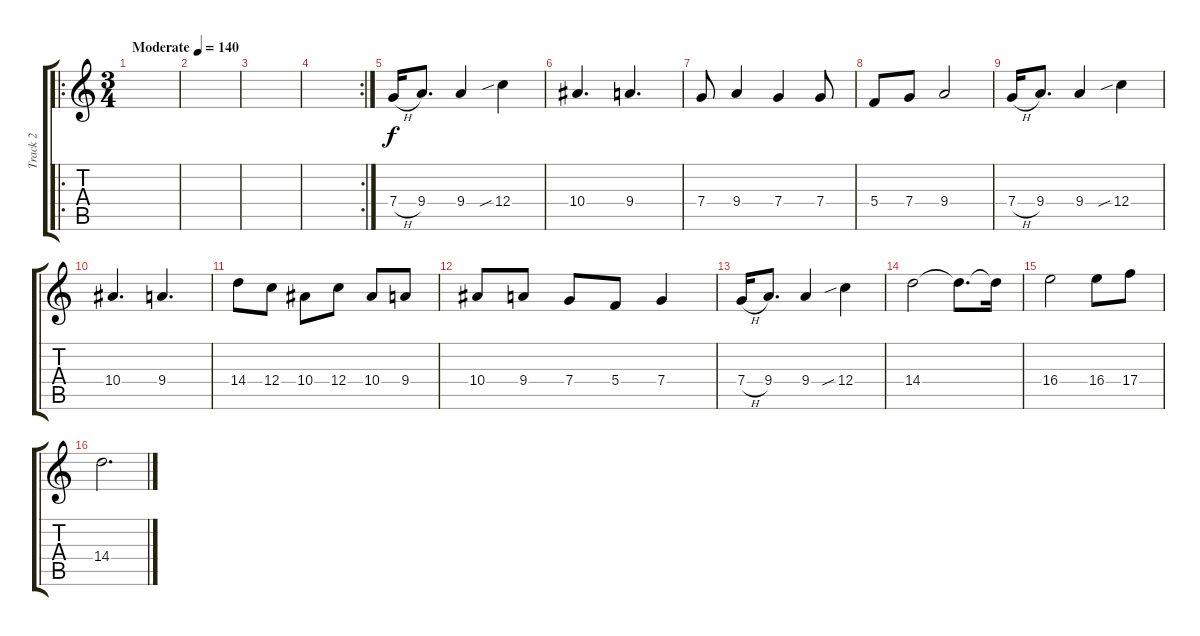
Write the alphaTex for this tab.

\track ("Track 2" "Track 2") {instrument acousticguitarsteel}
\staff {score tabs}
\tuning (D4 A3 F3 C3 G2 C2) {hide}
\ro
\ts (3 4)
\tempo (140 "Moderate")
\clef g2
\ks c
|
|
|
\rc 2
|
7.4{h}.16 9.4.8{d} 9.4.4 12.4{sib}.4 |
10.4.4{d} 9.4.4{d} |
7.4.8 9.4.4 7.4.4 7.4.8 |
5.4.8 7.4.8 9.4.2 |
7.4{h}.16 9.4.8{d} 9.4.4 12.4{sib}.4 |
10.4.4{d} 9.4.4{d} |
14.4.8 12.4.8 10.4.8 12.4.8 10.4.8 9.4.8 |
10.4.8 9.4.8 7.4.8 5.4.8 7.4.4 |
7.4{h}.16 9.4.8{d} 9.4.4 12.4{sib}.4 |
14.4.2 14.4{t}.8{d} 14.4{t}.16 |
16.4.2 16.4.8 17.4.8 |
14.4.2{d}
